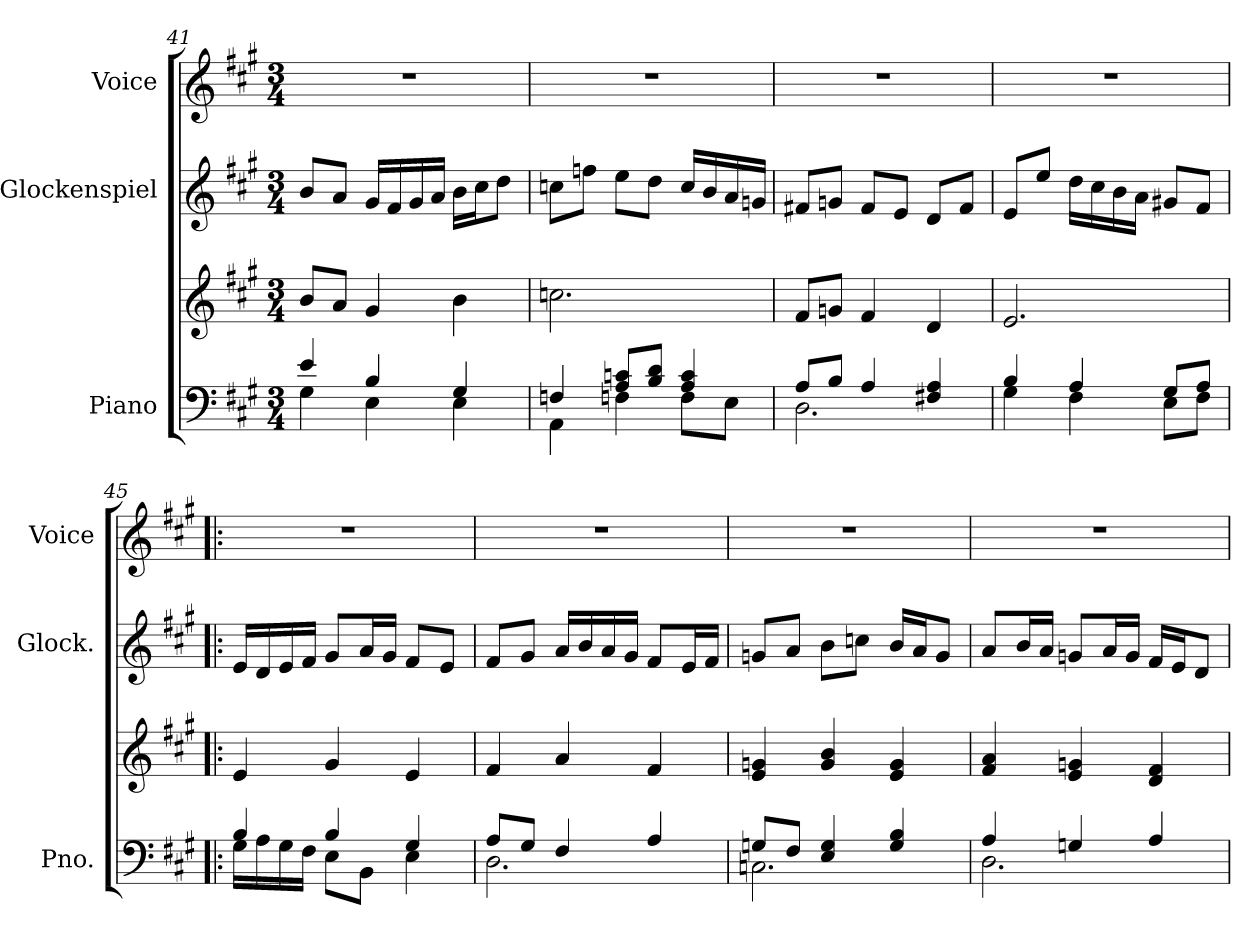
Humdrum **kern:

**kern	**kern	**kern	**kern
*part3	*part3	*part2	*part1
*staff4	*staff3	*staff2	*staff1
*I"Piano	*	*I"Glockenspiel	*I"Voice
*I'Pno.	*	*I'Glock.	*I'Voice
*clefF4	*clefG2	*clefG2	*clefG2
*	*	*ITrd-14c-24	*
*k[f#c#g#]	*k[f#c#g#]	*k[f#c#g#]	*k[f#c#g#]
*A:	*A:	*A:	*A:
*M3/4	*M3/4	*M3/4	*M3/4
=41	=41	=41	=41
*^	*	*	*
!	!	!	!	!LO:N:vis=1
4ei/	4G#i\	8bi/L	8bbbi/L	2.r
.	.	8ai/J	8aaai/J	.
4Bi/	4Ei\	4g#i/	16ggg#i/LL	.
.	.	.	16fff#i/	.
.	.	.	16ggg#i/	.
.	.	.	16aaai/JJ	.
4G#i/	4Ei\	4bi\	16bbbi\LL	.
.	.	.	16cccc#i\J	.
.	.	.	8ddddi\J	.
=42	=42	=42	=42	=42
!	!	!	!	!LO:N:vis=1
4Fni/	4AAi\	2.ccni\	8ccccni\L	2.r
.	.	.	8ffffni\J	.
8Ai/ 8cniL	4Fni\	.	8eeeei\L	.
8Bi/ 8diJ	.	.	8ddddi\J	.
4Ai/ 4ci	8Fi\L	.	16cccci/LL	.
.	.	.	16bbbi/	.
.	8Ei\J	.	16aaai/	.
.	.	.	16gggni/JJ	.
=43	=43	=43	=43	=43
!	!	!	!	!LO:N:vis=1
8Ai/L	2.Di\	8f#i/L	8fff#Xi/L	2.r
8Bi/J	.	8gni/J	8gggni/J	.
4Ai/	.	4f#i/	8fff#i/L	.
.	.	.	8eeei/J	.
4F#Xi/ 4Ai	.	4di/	8dddi/L	.
.	.	.	8fff#i/J	.
=44	=44	=44	=44	=44
!	!	!	!	!LO:N:vis=1
4Bi/	4G#i\	2.ei/	8eeei/L	2.r
.	.	.	8eeeei/J	.
4Ai/	4F#i\	.	16ddddi\LL	.
.	.	.	16cccc#i\	.
.	.	.	16bbbi\	.
.	.	.	16aaai\JJ	.
8G#i/L	8Ei\L	.	8ggg#Xi/L	.
8Ai/J	8F#i\J	.	8fff#i/J	.
=45!|:	=45!|:	=45!|:	=45!|:	=45!|:
!	!	!	!	!LO:N:vis=1
4Bi/	16G#i\LL	4ei/	16eeei/LL	2.r
.	16Ai\	.	16dddi/	.
.	16G#i\	.	16eeei/	.
.	16F#i\JJ	.	16fff#i/JJ	.
4Bi/	8Ei\L	4g#i/	8ggg#i/L	.
.	8BBi\J	.	16aaai/L	.
.	.	.	16ggg#i/JJ	.
4G#i/	4Ei\	4ei/	8fff#i/L	.
.	.	.	8eeei/J	.
!!LO:LB:g=z
=46	=46	=46	=46	=46
!	!	!	!	!LO:N:vis=1
8Ai/L	2.Di\	4f#i/	8fff#i/L	2.r
8G#i/J	.	.	8ggg#i/J	.
4F#i/	.	4ai/	16aaai/LL	.
.	.	.	16bbbi/	.
.	.	.	16aaai/	.
.	.	.	16ggg#i/JJ	.
4Ai/	.	4f#i/	8fff#i/L	.
.	.	.	16eeei/L	.
.	.	.	16fff#i/JJ	.
=47	=47	=47	=47	=47
!	!	!	!	!LO:N:vis=1
8Gni/L	2.Cni\	4ei/ 4gni	8gggni/L	2.r
8F#i/J	.	.	8aaai/J	.
4Ei/ 4Gi	.	4gi/ 4bi	8bbbi\L	.
.	.	.	8ccccni\J	.
4Gi/ 4Bi	.	4ei/ 4gi	16bbbi/LL	.
.	.	.	16aaai/J	.
.	.	.	8gggi/J	.
=48	=48	=48	=48	=48
!	!	!	!	!LO:N:vis=1
4Ai/	2.Di\	4f#i/ 4ai	8aaai/L	2.r
.	.	.	16bbbi/L	.
.	.	.	16aaai/JJ	.
4Gni/	.	4ei/ 4gni	8gggni/L	.
.	.	.	16aaai/L	.
.	.	.	16gggi/JJ	.
4Ai/	.	4di/ 4f#i	16fff#i/LL	.
.	.	.	16eeei/J	.
.	.	.	8dddi/J	.
*v	*v	*	*	*
=	=	=	=
*-	*-	*-	*-
